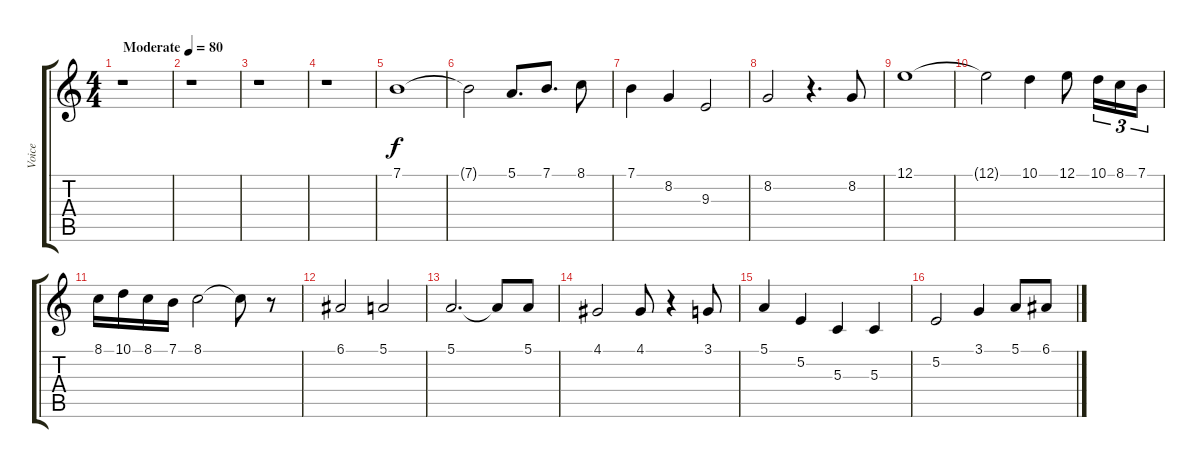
\track ("Voice" "Voice") {instrument choiraahs}
\staff {score tabs}
\tuning (E4 B3 G3 D3 A2 E2) {hide}
\ts (4 4)
\tempo (80 "Moderate")
\clef g2
\ks c
r.1{dy f instrument choiraahs} |
r.1 |
r.1 |
r.1 |
7.1.1 |
7.1{t}.2 5.1.8{d} 7.1.8{d} 8.1.8 |
7.1.4 8.2.4 9.3.2 |
8.2.2 r.4{d} 8.2.8 |
12.1.1 |
12.1{t}.2 10.1.4 12.1.8 10.1.16{tu (3 2)} 8.1.16{tu (3 2)} 7.1.16{tu (3 2)} |
8.1.16 10.1.16 8.1.16 7.1.16 8.1.2 8.1{t}.8 r.8 |
6.1.2 5.1.2 |
5.1.2{d} 5.1{t}.8 5.1.8 |
4.1.2 4.1.8 r.4 3.1.8 |
5.1.4 5.2.4 5.3.4 5.3.4 |
5.2.2 3.1.4 5.1.8 6.1.8
